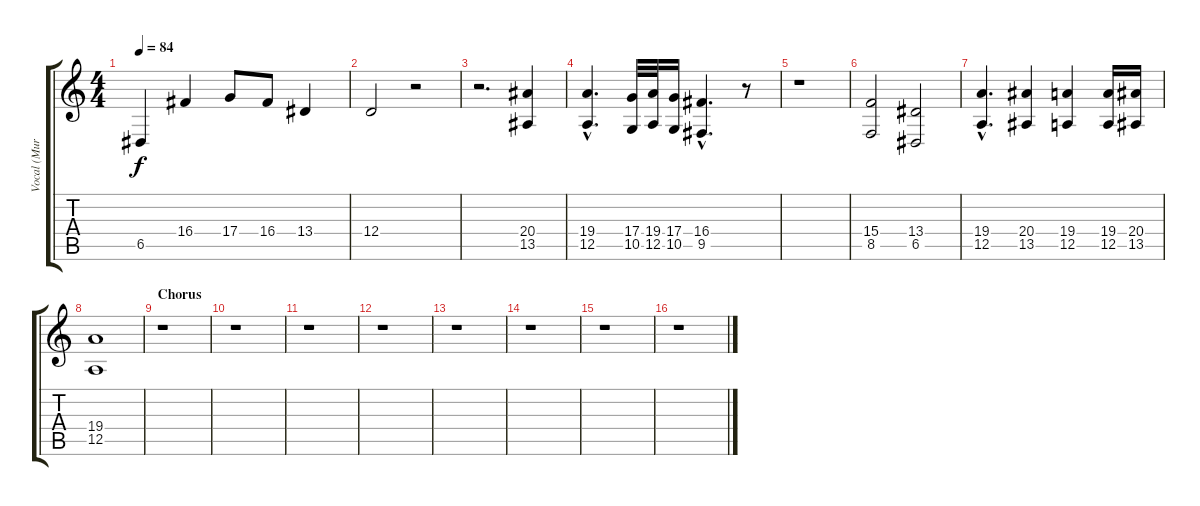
\track ("Vocal (Murat)" "Vocal (Mur") {instrument lead2sawtooth}
\staff {score tabs}
\tuning (E4 B3 G3 D3 A2 E2) {hide}
\ts (4 4)
\tempo 84
\clef g2
\ks c
6.5{t}.4{dy f} 16.4.4 17.4.8 16.4.8 13.4.4 |
12.4.2 r.2 |
r.2{d} (20.4 13.5).4 |
(19.4{hac} 12.5{hac}).4{d} (17.4 10.5).32 (19.4 12.5).32 (17.4 10.5).16 (16.4{hac} 9.5{hac}).4{d} r.8 |
r.1 |
(15.4 8.5).2 (13.4 6.5).2 |
(19.4{hac} 12.5{hac}).4{d} (20.4 13.5).4 (19.4 12.5).4 (19.4 12.5).16 (20.4 13.5).16 |
(19.4 12.5).1 |
\section ("" "Chorus")
r.1 |
r.1 |
r.1 |
r.1 |
r.1 |
r.1 |
r.1 |
r.1
